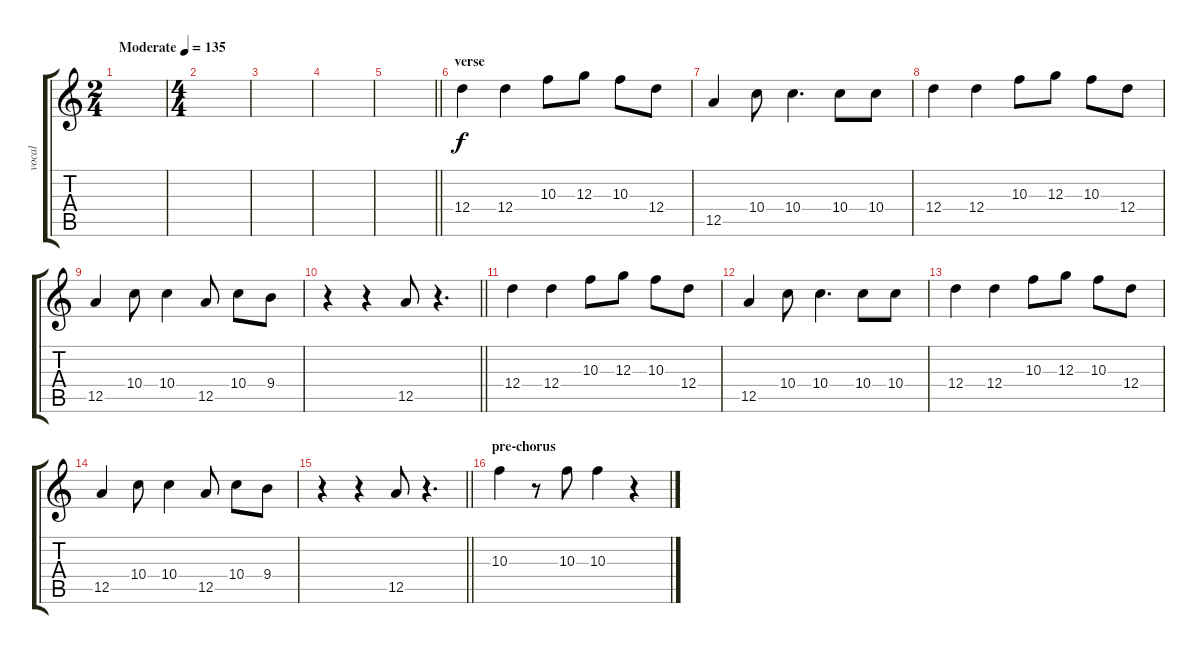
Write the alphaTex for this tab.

\track ("vocal" "vocal") {instrument distortionguitar}
\staff {score tabs}
\tuning (E4 B3 G3 D3 A2 E2) {hide}
\ts (2 4)
\tempo (135 "Moderate")
\clef g2
\ks c
|
\ts (4 4)
|
|
|
\barLineRight lightlight
|
\section ("" "verse")
12.4.4 12.4.4 10.3.8 12.3.8 10.3.8 12.4.8 |
12.5.4 10.4.8 10.4.4{d} 10.4.8 10.4.8 |
12.4.4 12.4.4 10.3.8 12.3.8 10.3.8 12.4.8 |
12.5.4 10.4.8 10.4.4 12.5.8 10.4.8 9.4.8 |
\barLineRight lightlight
r.4 r.4 12.5.8 r.4{d} |
12.4.4 12.4.4 10.3.8 12.3.8 10.3.8 12.4.8 |
12.5.4 10.4.8 10.4.4{d} 10.4.8 10.4.8 |
12.4.4 12.4.4 10.3.8 12.3.8 10.3.8 12.4.8 |
12.5.4 10.4.8 10.4.4 12.5.8 10.4.8 9.4.8 |
\barLineRight lightlight
r.4 r.4 12.5.8 r.4{d} |
\section ("" "pre-chorus")
10.3.4 r.8 10.3.8 10.3.4 r.4
